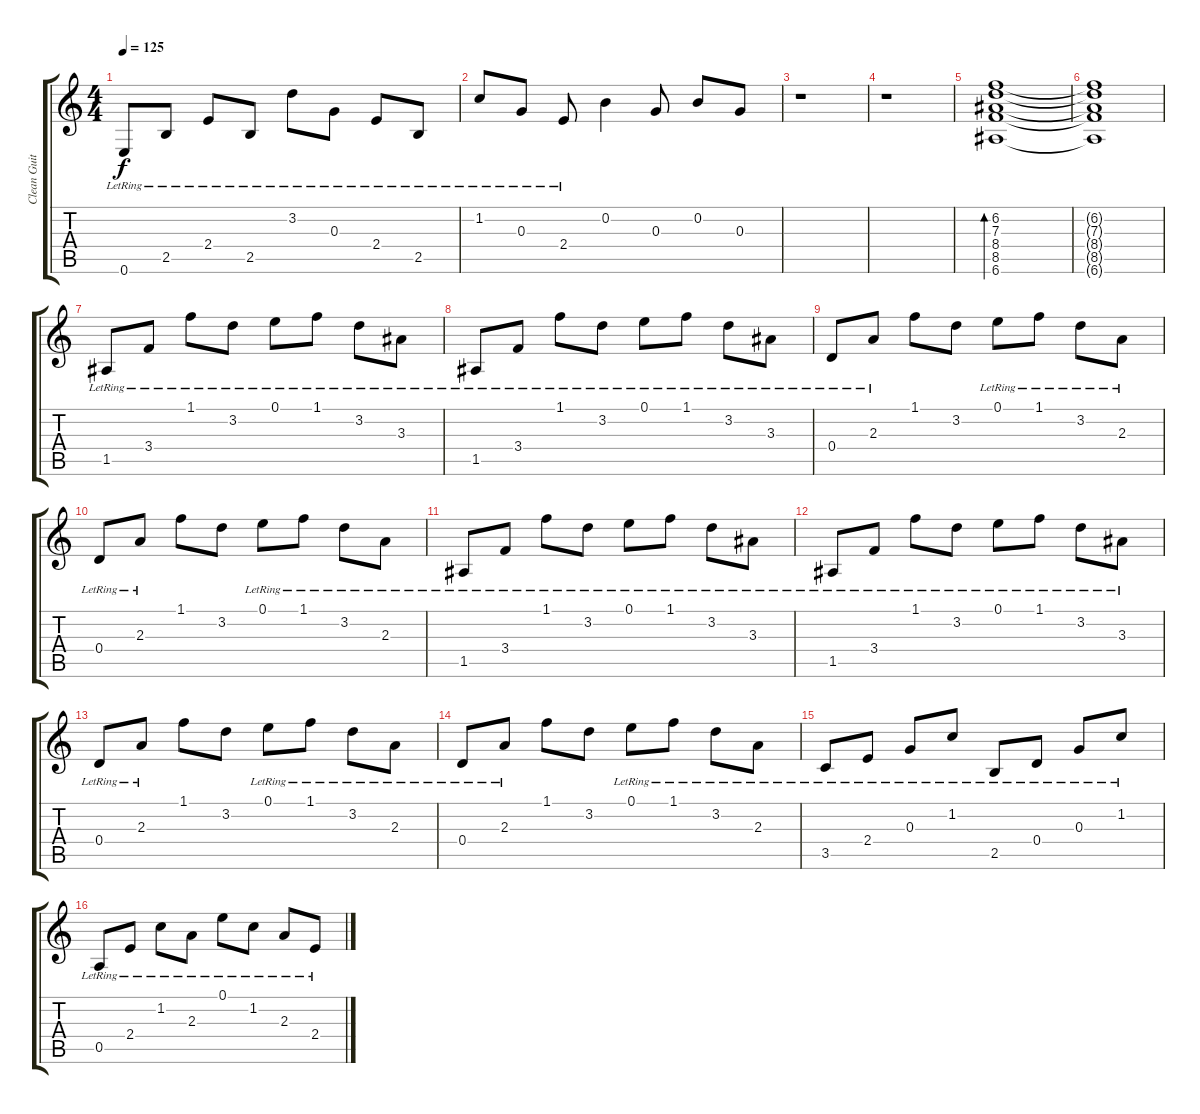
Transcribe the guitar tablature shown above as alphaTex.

\track ("Clean Guitar" "Clean Guit") {instrument acousticguitarnylon}
\staff {score tabs}
\tuning (E4 B3 G3 D3 A2 E2) {hide}
\ts (4 4)
\tempo 125
\clef g2
\ks c
0.6{lr}.8{dy f} 2.5{lr}.8 2.4{lr}.8 2.5{lr}.8 3.2{lr}.8 0.3{lr}.8 2.4{lr}.8 2.5{lr}.8 |
1.2{lr}.8 0.3{lr}.8 2.4{lr}.8 0.2.4 0.3.8 0.2.8 0.3.8 |
r.1 |
r.1 |
(6.2 7.3 8.4 8.5 6.6).1{bd 120} |
(6.2{t} 7.3{t} 8.4{t} 8.5{t} 6.6{t}).1 |
1.5{lr}.8 3.4{lr}.8 1.1{lr}.8 3.2{lr}.8 0.1{lr}.8 1.1{lr}.8 3.2{lr}.8 3.3{lr}.8 |
1.5{lr}.8 3.4{lr}.8 1.1{lr}.8 3.2{lr}.8 0.1{lr}.8 1.1{lr}.8 3.2{lr}.8 3.3{lr}.8 |
0.4{lr}.8 2.3{lr}.8 1.1.8 3.2.8 0.1{lr}.8 1.1{lr}.8 3.2{lr}.8 2.3{lr}.8 |
0.4{lr}.8 2.3{lr}.8 1.1.8 3.2.8 0.1{lr}.8 1.1{lr}.8 3.2{lr}.8 2.3{lr}.8 |
1.5{lr}.8 3.4{lr}.8 1.1{lr}.8 3.2{lr}.8 0.1{lr}.8 1.1{lr}.8 3.2{lr}.8 3.3{lr}.8 |
1.5{lr}.8 3.4{lr}.8 1.1{lr}.8 3.2{lr}.8 0.1{lr}.8 1.1{lr}.8 3.2{lr}.8 3.3{lr}.8 |
0.4{lr}.8 2.3{lr}.8 1.1.8 3.2.8 0.1{lr}.8 1.1{lr}.8 3.2{lr}.8 2.3{lr}.8 |
0.4{lr}.8 2.3{lr}.8 1.1.8 3.2.8 0.1{lr}.8 1.1{lr}.8 3.2{lr}.8 2.3{lr}.8 |
3.5{lr}.8 2.4{lr}.8 0.3{lr}.8 1.2{lr}.8 2.5{lr}.8 0.4{lr}.8 0.3{lr}.8 1.2{lr}.8 |
0.5{lr}.8 2.4{lr}.8 1.2{lr}.8 2.3{lr}.8 0.1{lr}.8 1.2{lr}.8 2.3{lr}.8 2.4{lr}.8
